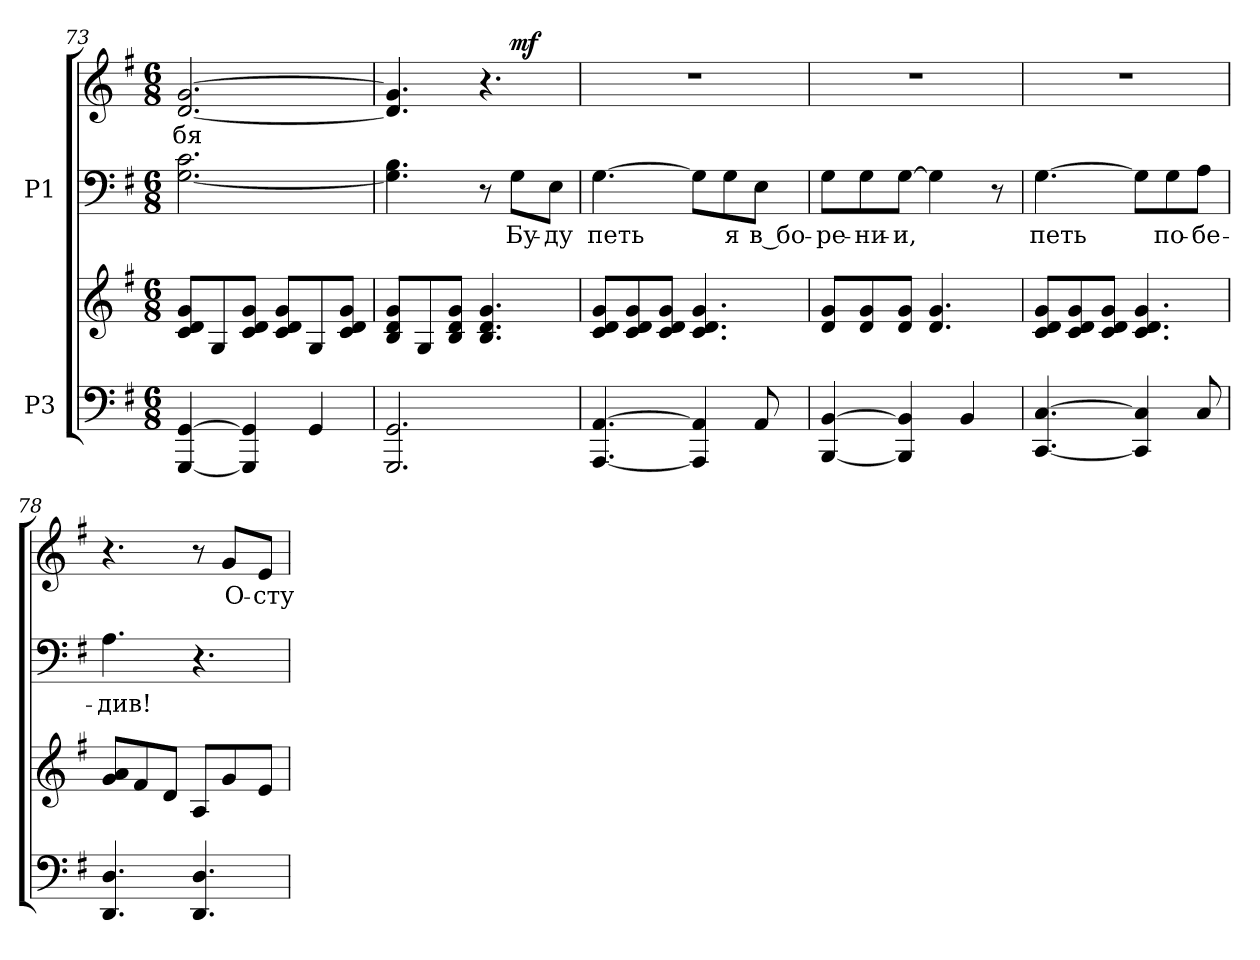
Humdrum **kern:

**kern	**kern	**kern	**text	**kern	**text	**dynam
*part2	*part2	*part1	*part1	*part1	*part1	*part1
*staff4	*staff3	*staff2	*staff2	*staff1	*staff1	*staff1/2
*I"P3	*	*I"P1	*	*	*	*
!!LO:LB:g=z
*clefF4	*clefG2	*clefF4	*	*clefG2	*	*
*k[f#]	*k[f#]	*k[f#]	*	*k[f#]	*	*
*G:	*G:	*G:	*	*G:	*	*
*M6/8	*M6/8	*M6/8	*	*M6/8	*	*
=73	=73	=73	=73	=73	=73	=73
!	!	!	!	!	!LO:LY:b:color=#000000	!
[<4GGGi/ [>4GGi	8ci/ 8di 8giL	[<2.Gi\ 2.ci	.	[<2.di/ [>2.gi	-бя	.
.	8Gi/	.	.	.	.	.
4GGGi/] 4GGi]	8ci/ 8di 8giJ	.	.	.	.	.
.	8ci/ 8di 8giL	.	.	.	.	.
4GGi/	8Gi/	.	.	.	.	.
.	8ci/ 8di 8giJ	.	.	.	.	.
=74	=74	=74	=74	=74	=74	=74
2.GGGi/ 2.GGi	8Bi/ 8di 8giL	4.Gi\] 4.Bi	.	4.di/] 4.gi]	.	.
.	8Gi/	.	.	.	.	.
.	8Bi/ 8di 8giJ	.	.	.	.	.
.	4.Bi/ 4.di 4.gi	8r	.	4.r	.	.
!	!	!	!LO:LY:b:color=#000000	!	!	!
.	.	8Gi\L	Бу-	.	.	mf
!	!	!	!LO:LY:b:color=#000000	!	!	!
.	.	8Ei\J	-ду	.	.	.
=75	=75	=75	=75	=75	=75	=75
!	!	!	!LO:LY:b:color=#000000	!LO:N:vis=1	!	!
[<4.AAAi/ [>4.AAi	8ci/ 8di 8giL	[>4.Gi\	петь	2.r	.	.
.	8ci/ 8di 8gi	.	.	.	.	.
.	8ci/ 8di 8giJ	.	.	.	.	.
4AAAi/] 4AAi]	4.ci/ 4.di 4.gi	8Gi\L]	.	.	.	.
!	!	!	!LO:LY:b:color=#000000	!	!	!
.	.	8Gi\	я	.	.	.
!	!	!	!LO:LY:b:color=#000000	!	!	!
8AAi/	.	8Ei\J	в бо-	.	.	.
=76	=76	=76	=76	=76	=76	=76
!	!	!	!LO:LY:b:color=#000000	!LO:N:vis=1	!	!
[<4BBBi/ [>4BBi	8di/ 8giL	8Gi\L	-ре-	2.r	.	.
!	!	!	!LO:LY:b:color=#000000	!	!	!
.	8di/ 8gi	8Gi\	-ни-	.	.	.
!	!	!	!LO:LY:b:color=#000000	!	!	!
4BBBi/] 4BBi]	8di/ 8giJ	[>8Gi\J	-и,	.	.	.
.	4.di/ 4.gi	4Gi\]	.	.	.	.
4BBi/	.	.	.	.	.	.
.	.	8r	.	.	.	.
!!LO:LB:g=z
=77	=77	=77	=77	=77	=77	=77
!	!	!	!LO:LY:b:color=#000000	!LO:N:vis=1	!	!
[<4.CCi/ [>4.Ci	8ci/ 8di 8giL	[>4.Gi\	петь	2.r	.	.
.	8ci/ 8di 8gi	.	.	.	.	.
.	8ci/ 8di 8giJ	.	.	.	.	.
4CCi/] 4Ci]	4.ci/ 4.di 4.gi	8Gi\L]	.	.	.	.
!	!	!	!LO:LY:b:color=#000000	!	!	!
.	.	8Gi\	по-	.	.	.
!	!	!	!LO:LY:b:color=#000000	!	!	!
8Ci/	.	8Ai\J	-бе-	.	.	.
=78	=78	=78	=78	=78	=78	=78
!	!	!	!LO:LY:b:color=#000000	!	!	!
4.DDi/ 4.Di	8gi/ 8aiL	4.Ai\	-див!	4.r	.	.
.	8f#i/	.	.	.	.	.
.	8di/J	.	.	.	.	.
4.DDi/ 4.Di	8Ai/L	4.r	.	8r	.	.
!	!	!	!	!	!LO:LY:b:color=#000000	!
.	8gi/	.	.	8gi/L	О-	.
!	!	!	!	!	!LO:LY:b:color=#000000	!
.	8ei/J	.	.	8ei/J	-сту-	.
=	=	=	=	=	=	=
*-	*-	*-	*-	*-	*-	*-
